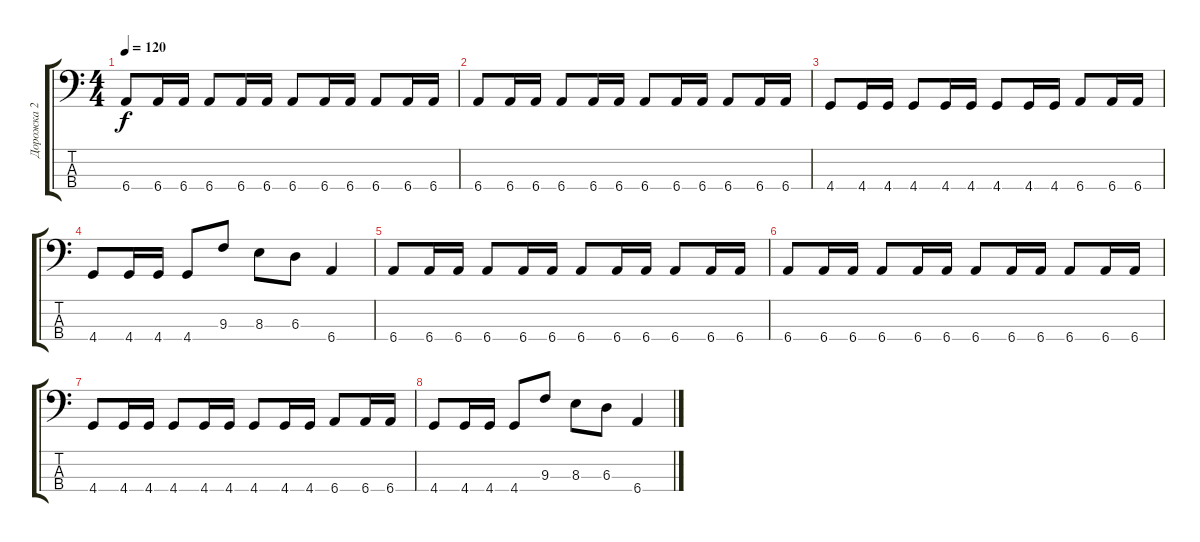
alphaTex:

\track ("Дорожка 2" "Дорожка 2") {instrument electricbasspick}
\staff {score tabs}
\tuning (Gb2 Db2 Ab1 Eb1) {hide}
\ts (4 4)
\tempo 120
\clef f4
\ks c
6.4.8{dy f} 6.4.16 6.4.16 6.4.8 6.4.16 6.4.16 6.4.8 6.4.16 6.4.16 6.4.8 6.4.16 6.4.16 |
6.4.8 6.4.16 6.4.16 6.4.8 6.4.16 6.4.16 6.4.8 6.4.16 6.4.16 6.4.8 6.4.16 6.4.16 |
4.4.8 4.4.16 4.4.16 4.4.8 4.4.16 4.4.16 4.4.8 4.4.16 4.4.16 6.4.8 6.4.16 6.4.16 |
4.4.8 4.4.16 4.4.16 4.4.8 9.3.8 8.3.8 6.3.8 6.4.4 |
6.4.8 6.4.16 6.4.16 6.4.8 6.4.16 6.4.16 6.4.8 6.4.16 6.4.16 6.4.8 6.4.16 6.4.16 |
6.4.8 6.4.16 6.4.16 6.4.8 6.4.16 6.4.16 6.4.8 6.4.16 6.4.16 6.4.8 6.4.16 6.4.16 |
4.4.8 4.4.16 4.4.16 4.4.8 4.4.16 4.4.16 4.4.8 4.4.16 4.4.16 6.4.8 6.4.16 6.4.16 |
4.4.8 4.4.16 4.4.16 4.4.8 9.3.8 8.3.8 6.3.8 6.4.4
